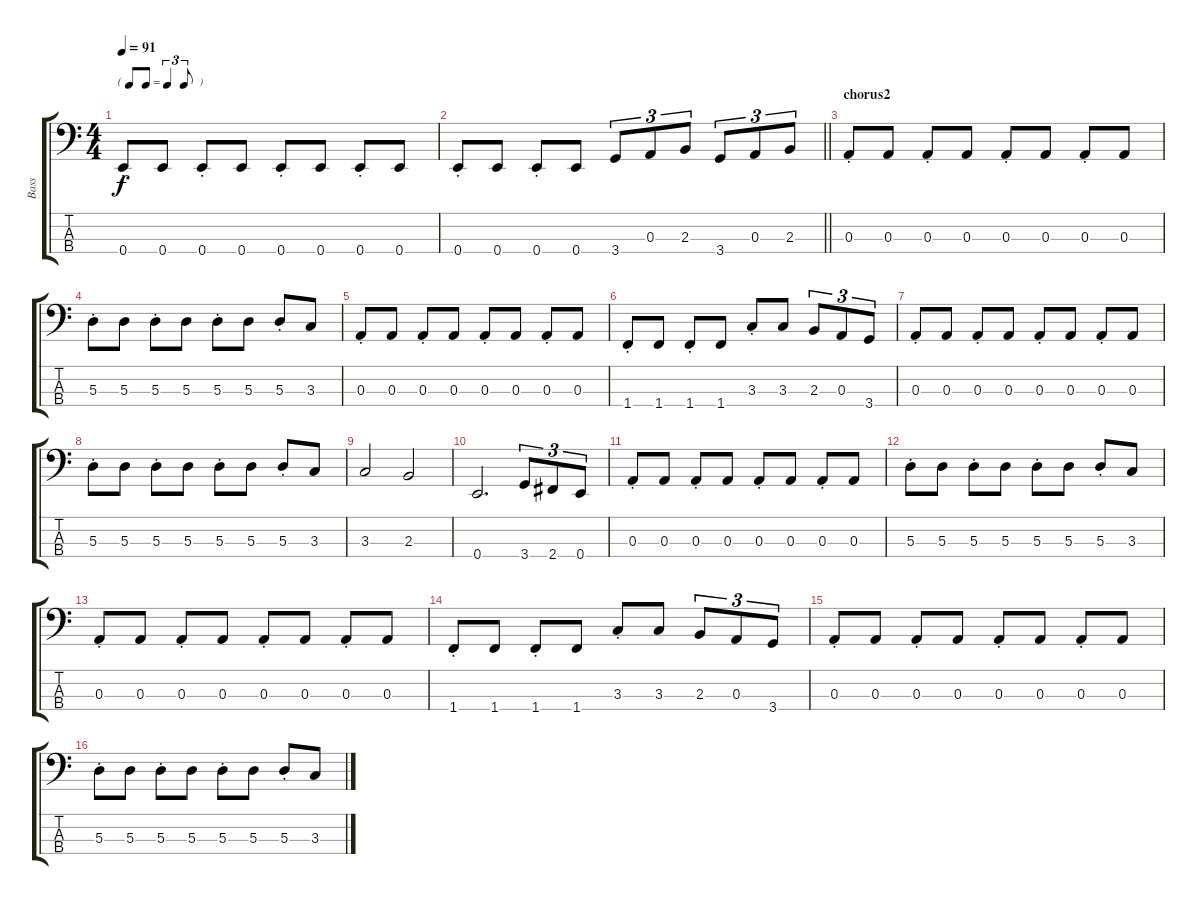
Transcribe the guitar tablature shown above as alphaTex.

\track ("Bass" "Bass") {instrument electricbassfinger}
\staff {score tabs}
\tuning (G2 D2 A1 E1) {hide}
\ts (4 4)
\tf triplet8th
\tempo 91
\clef f4
\ks c
0.4{st}.8{dy f} 0.4.8 0.4{st}.8 0.4.8 0.4{st}.8 0.4.8 0.4{st}.8 0.4.8 |
\barLineRight lightlight
0.4{st}.8 0.4.8 0.4{st}.8 0.4.8 3.4.8{tu (3 2)} 0.3.8{tu (3 2)} 2.3.8{tu (3 2)} 3.4.8{tu (3 2)} 0.3.8{tu (3 2)} 2.3.8{tu (3 2)} |
\section ("" "chorus2")
0.3{st}.8 0.3.8 0.3{st}.8 0.3.8 0.3{st}.8 0.3.8 0.3{st}.8 0.3.8 |
5.3{st}.8 5.3.8 5.3{st}.8 5.3.8 5.3{st}.8 5.3.8 5.3{st}.8 3.3.8 |
0.3{st}.8 0.3.8 0.3{st}.8 0.3.8 0.3{st}.8 0.3.8 0.3{st}.8 0.3.8 |
1.4{st}.8 1.4.8 1.4{st}.8 1.4.8 3.3{st}.8 3.3.8 2.3.8{tu (3 2)} 0.3.8{tu (3 2)} 3.4.8{tu (3 2)} |
0.3{st}.8 0.3.8 0.3{st}.8 0.3.8 0.3{st}.8 0.3.8 0.3{st}.8 0.3.8 |
5.3{st}.8 5.3.8 5.3{st}.8 5.3.8 5.3{st}.8 5.3.8 5.3{st}.8 3.3.8 |
3.3.2 2.3.2 |
0.4.2{d} 3.4.8{tu (3 2)} 2.4.8{tu (3 2)} 0.4.8{tu (3 2)} |
0.3{st}.8 0.3.8 0.3{st}.8 0.3.8 0.3{st}.8 0.3.8 0.3{st}.8 0.3.8 |
5.3{st}.8 5.3.8 5.3{st}.8 5.3.8 5.3{st}.8 5.3.8 5.3{st}.8 3.3.8 |
0.3{st}.8 0.3.8 0.3{st}.8 0.3.8 0.3{st}.8 0.3.8 0.3{st}.8 0.3.8 |
1.4{st}.8 1.4.8 1.4{st}.8 1.4.8 3.3{st}.8 3.3.8 2.3.8{tu (3 2)} 0.3.8{tu (3 2)} 3.4.8{tu (3 2)} |
0.3{st}.8 0.3.8 0.3{st}.8 0.3.8 0.3{st}.8 0.3.8 0.3{st}.8 0.3.8 |
5.3{st}.8 5.3.8 5.3{st}.8 5.3.8 5.3{st}.8 5.3.8 5.3{st}.8 3.3.8
